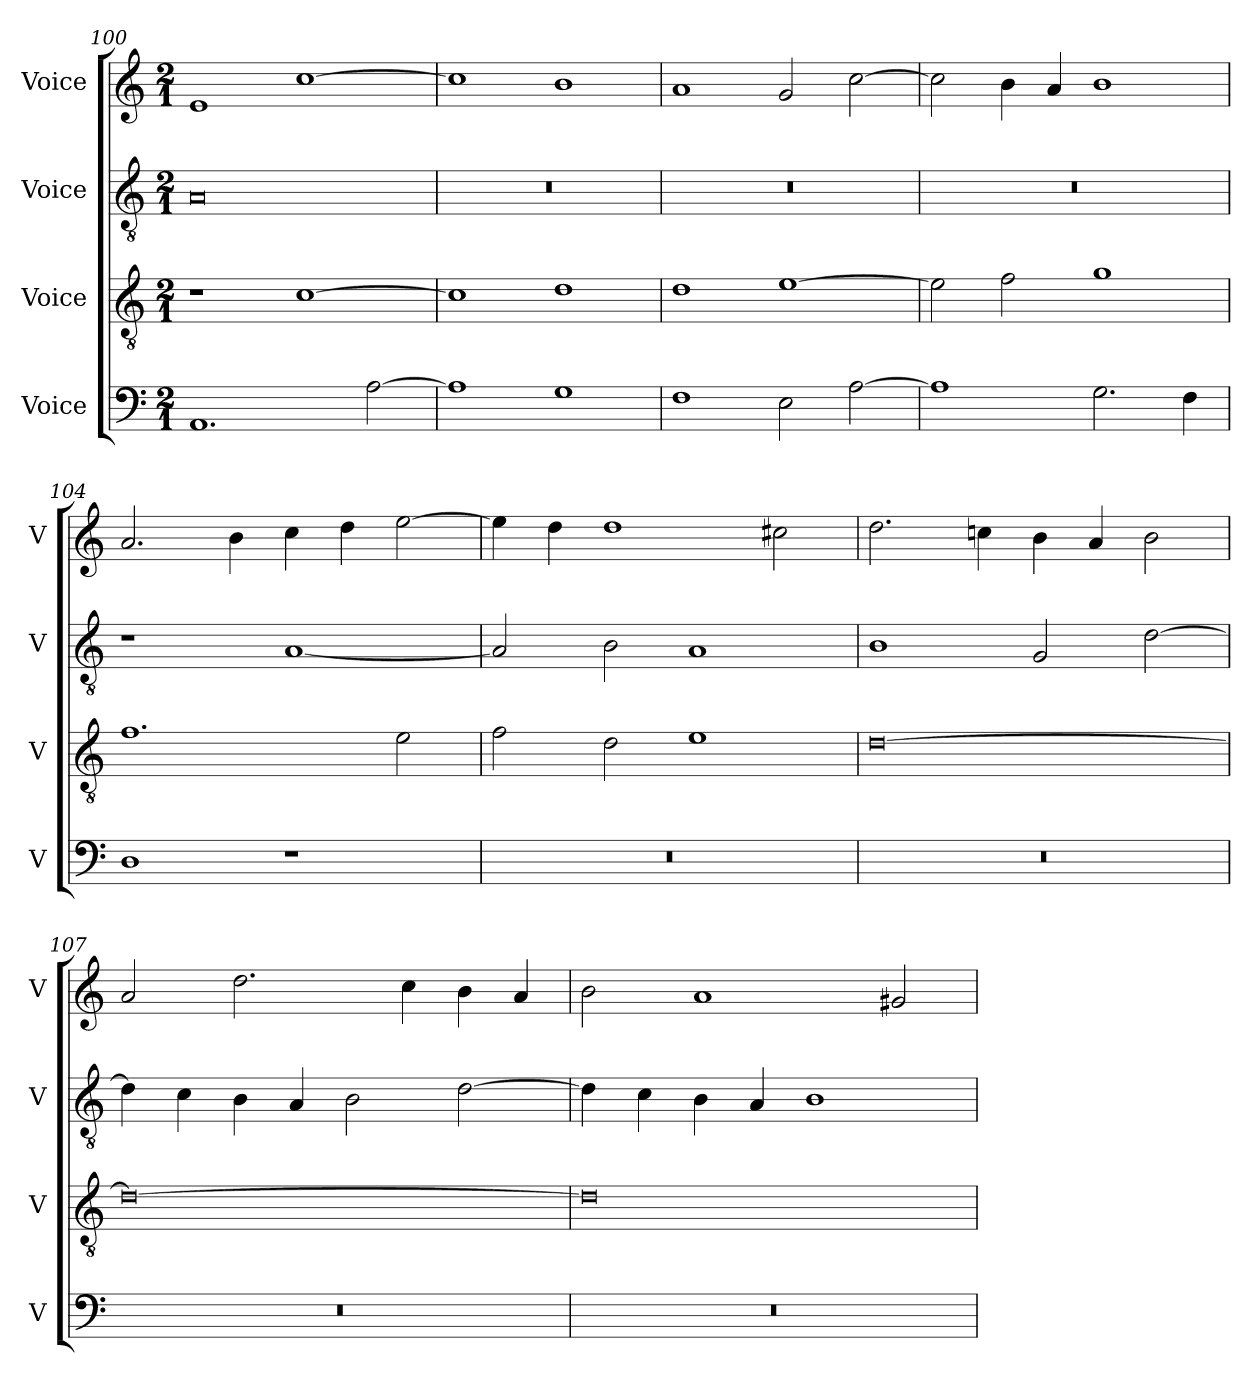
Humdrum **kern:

**kern	**kern	**kern	**kern
*part4	*part3	*part2	*part1
*staff4	*staff3	*staff2	*staff1
*I"Voice	*I"Voice	*I"Voice	*I"Voice
*I'V	*I'V	*I'V	*I'V
*clefF4	*clefGv2	*clefGv2	*clefG2
*k[]	*k[]	*k[]	*k[]
*M2/1	*M2/1	*M2/1	*M2/1
=100	=100	=100	=100
1.AA	1r	0A	1e
.	[1c	.	[1cc
[2A\	.	.	.
=101	=101	=101	=101
1A]	1c]	0r	1cc]
1G	1d	.	1b
!!LO:PB:g=z
=102	=102	=102	=102
1F	1d	0r	1a
2E\	[1e	.	2g/
[2A\	.	.	[2cc\
=103	=103	=103	=103
1A]	2e\]	0r	2cc\]
.	2f\	.	4b\
.	.	.	4a/
2.G\	1g	.	1b
4F\	.	.	.
=104	=104	=104	=104
1D	1.f	1r	2.a/
.	.	.	4b\
1r	.	[1A	4cc\
.	.	.	4dd\
.	2e\	.	[2ee\
=105	=105	=105	=105
0r	2f\	2A/]	4ee\]
.	.	.	4dd\
.	2d\	2B\	1dd
.	1e	1A	.
.	.	.	2cc#X\
!!LO:LB:g=z
=106	=106	=106	=106
0r	[0d	1B	2.dd\
.	.	.	4ccn\
.	.	2G/	4b\
.	.	.	4a/
.	.	[2d\	2b\
=107	=107	=107	=107
0r	0d_	4d\]	2a/
.	.	4c\	.
.	.	4B\	2.dd\
.	.	4A/	.
.	.	2B\	.
.	.	.	4cc\
.	.	[2d\	4b\
.	.	.	4a/
=108	=108	=108	=108
0r	0d]	4d\]	2b\
.	.	4c\	.
.	.	4B\	1a
.	.	4A/	.
.	.	1B	.
.	.	.	2g#X/
=	=	=	=
*-	*-	*-	*-
